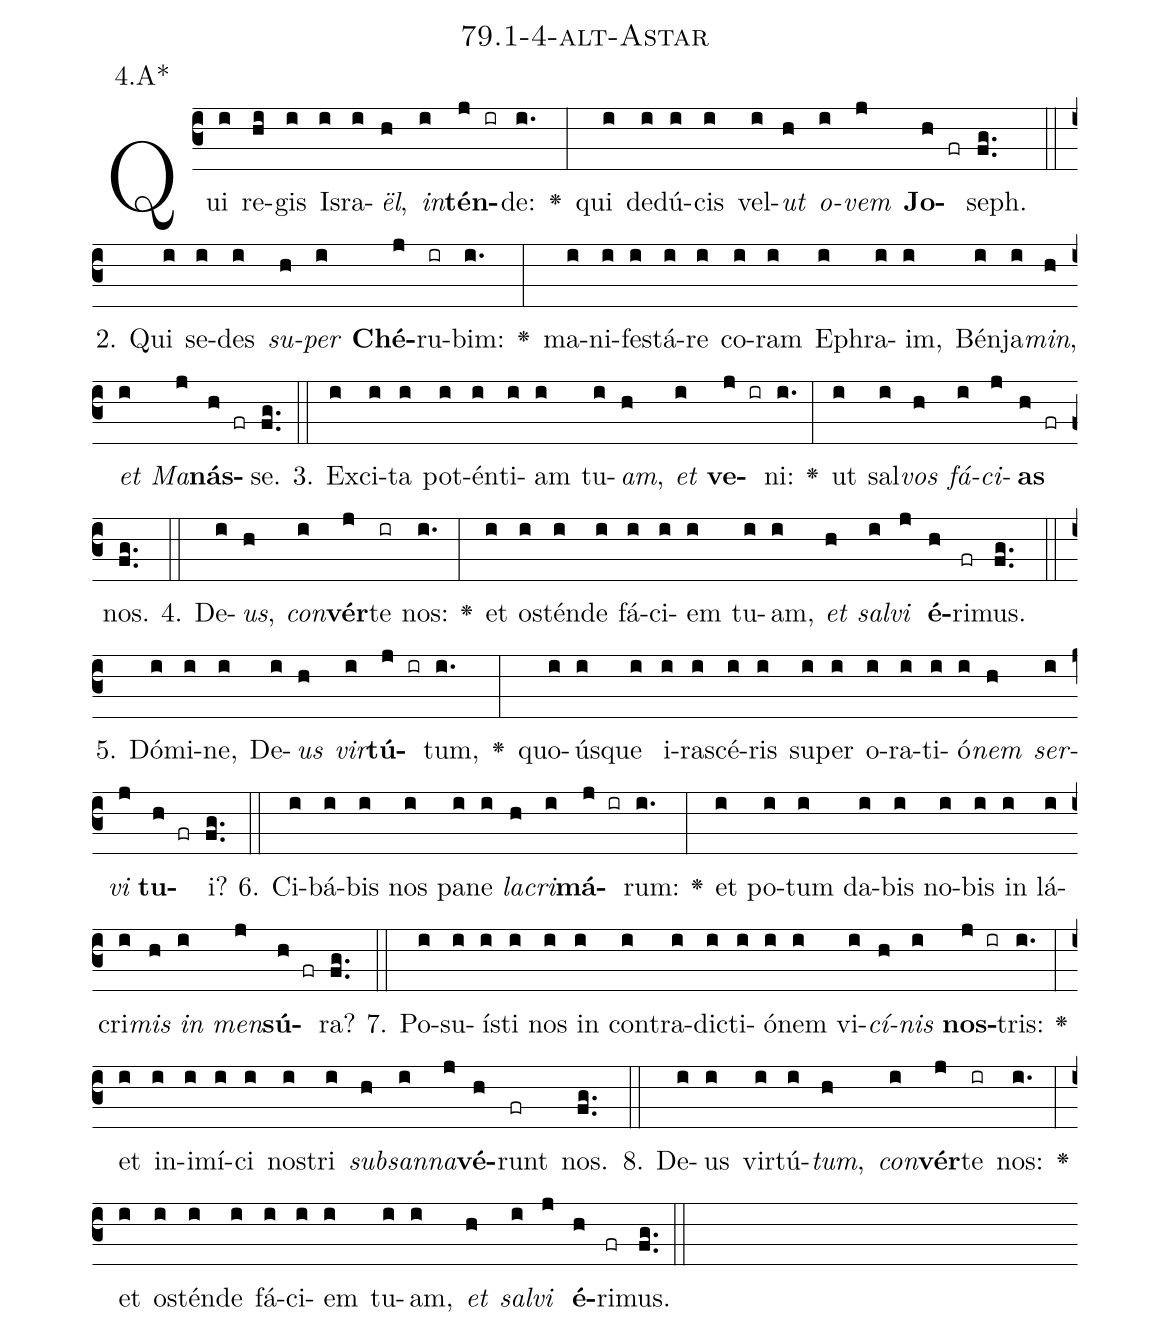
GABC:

name: 79.1-4-alt-Astar;
annotation: 4.A*;
%%
(c3)Qui(i) re(hi)gis(i) Is(i)ra(i)<i>ël</i>,(h) <i>in</i>(i)<b>tén</b>(j ir)de:(i.) <v>\greheightstar</v>(:) qui(i) de(i)dú(i)cis(i) vel(i)<i>ut</i>(h) <i>o</i>(i)<i>vem</i>(j) <b>Jo</b>(h fr)seph.(fg..) (::)
2. Qui(i) se(i)des(i) <i>su</i>(h)<i>per</i>(i) <b>Ché</b>(j)ru(ir)bim:(i.) <v>\greheightstar</v>(:) ma(i)ni(i)fes(i)tá(i)re(i) co(i)ram(i) E(i)phra(i)im,(i) Bén(i)ja(i)<i>min</i>,(h) <i>et</i>(i) <i>Ma</i>(j)<b>nás</b>(h fr)se.(fg..) (::)
3. Ex(i)ci(i)ta(i) pot(i)én(i)ti(i)am(i) tu(i)<i>am</i>,(h) <i>et</i>(i) <b>ve</b>(j ir)ni:(i.) <v>\greheightstar</v>(:) ut(i) sal(i)<i>vos</i>(h) <i>fá</i>(i)<i>ci</i>(j)<b>as</b>(h fr) nos.(fg..) (::)
4. De(i)<i>us</i>,(h) <i>con</i>(i)<b>vér</b>(j)te(ir) nos:(i.) <v>\greheightstar</v>(:) et(i) os(i)tén(i)de(i) fá(i)ci(i)em(i) tu(i)am,(i) <i>et</i>(h) <i>sal</i>(i)<i>vi</i>(j) <b>é</b>(h)ri(fr)mus.(fg..) (::)
5. Dó(i)mi(i)ne,(i) De(i)<i>us</i>(h) <i>vir</i>(i)<b>tú</b>(j ir)tum,(i.) <v>\greheightstar</v>(:) quo(i)ús(i)que(i) i(i)ra(i)scé(i)ris(i) su(i)per(i) o(i)ra(i)ti(i)ó(i)<i>nem</i>(h) <i>ser</i>(i)<i>vi</i>(j) <b>tu</b>(h fr)i?(fg..) (::)
6. Ci(i)bá(i)bis(i) nos(i) pa(i)ne(i) <i>la</i>(h)<i>cri</i>(i)<b>má</b>(j ir)rum:(i.) <v>\greheightstar</v>(:) et(i) po(i)tum(i) da(i)bis(i) no(i)bis(i) in(i) lá(i)cri(i)<i>mis</i>(h) <i>in</i>(i) <i>men</i>(j)<b>sú</b>(h fr)ra?(fg..) (::)
7. Po(i)su(i)ís(i)ti(i) nos(i) in(i) con(i)tra(i)dic(i)ti(i)ó(i)nem(i) vi(i)<i>cí</i>(h)<i>nis</i>(i) <b>nos</b>(j ir)tris:(i.) <v>\greheightstar</v>(:) et(i) in(i)i(i)mí(i)ci(i) nos(i)tri(i) <i>sub</i>(h)<i>san</i>(i)<i>na</i>(j)<b>vé</b>(h)runt(fr) nos.(fg..) (::)
8. De(i)us(i) vir(i)tú(i)<i>tum</i>,(h) <i>con</i>(i)<b>vér</b>(j)te(ir) nos:(i.) <v>\greheightstar</v>(:) et(i) os(i)tén(i)de(i) fá(i)ci(i)em(i) tu(i)am,(i) <i>et</i>(h) <i>sal</i>(i)<i>vi</i>(j) <b>é</b>(h)ri(fr)mus.(fg..) (::)
